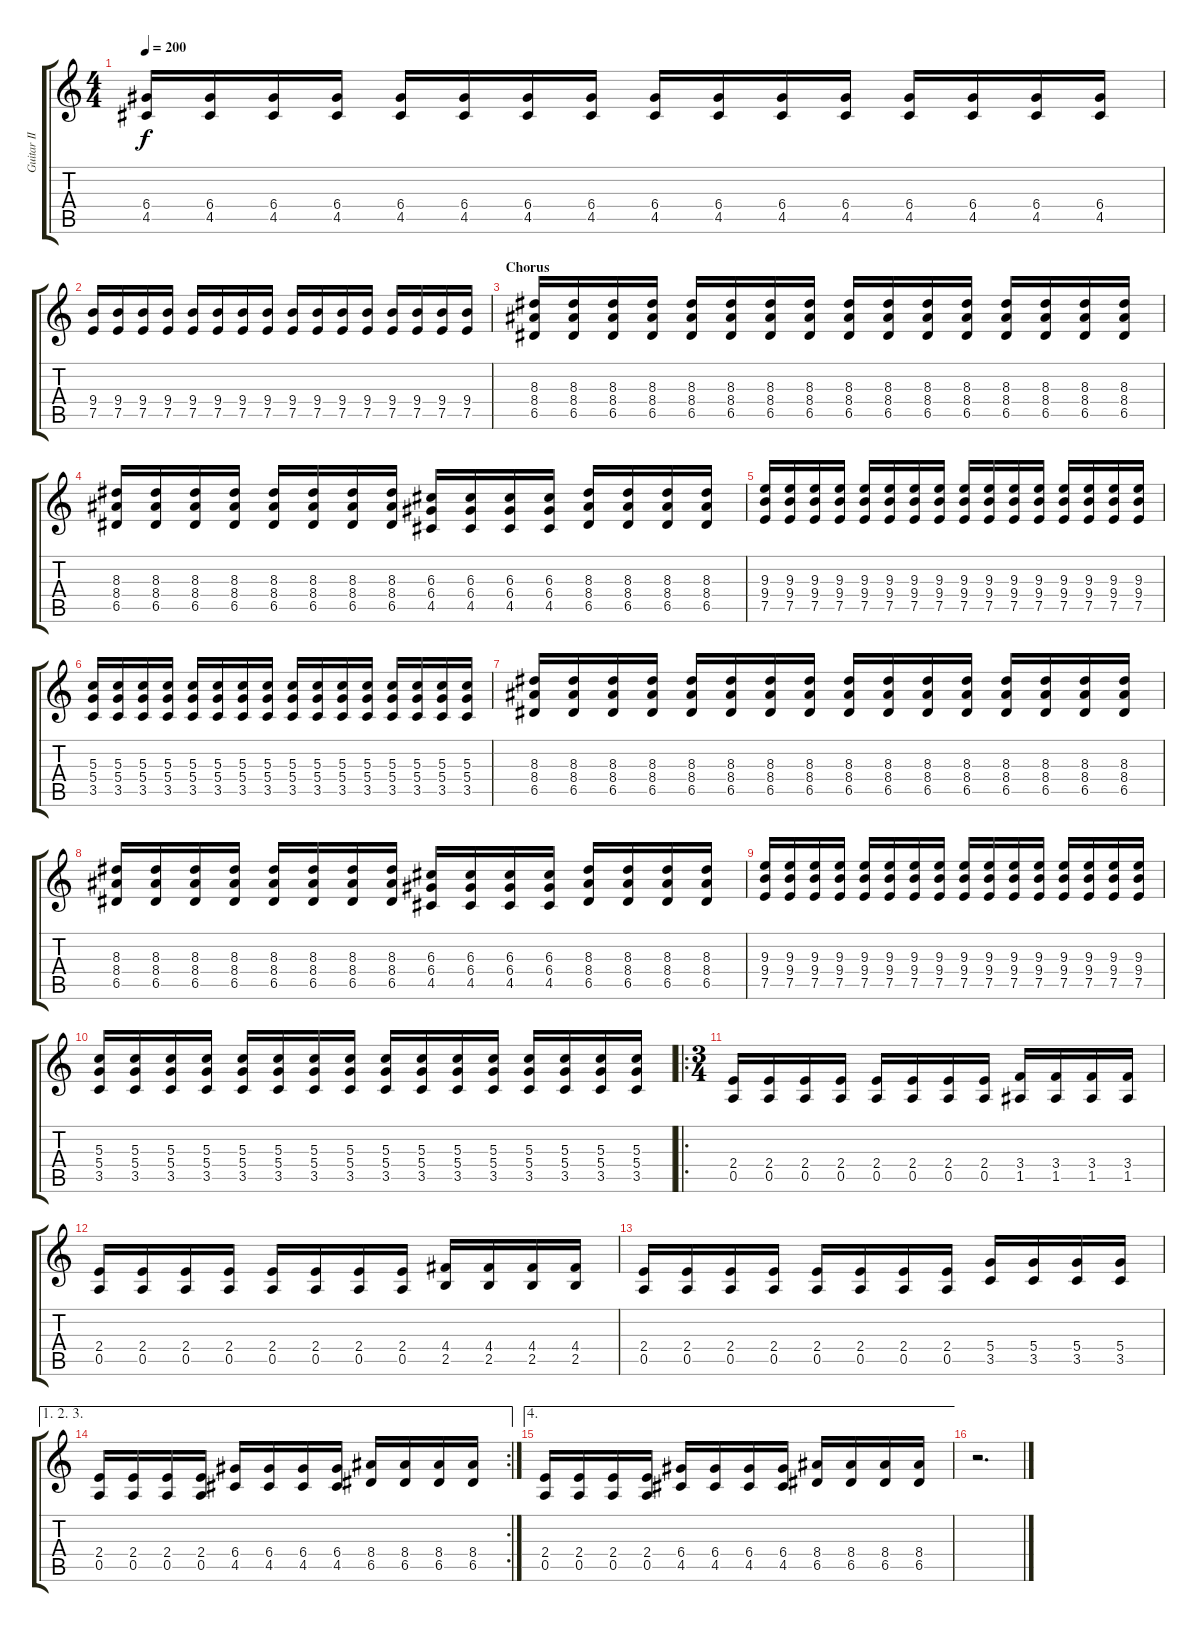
\track ("Guitar II" "Guitar II") {instrument distortionguitar}
\staff {score tabs}
\tuning (E4 B3 G3 D3 A2 E2) {hide}
\ts (4 4)
\tempo 200
\clef g2
\ks c
(6.4 4.5).16{dy f} (6.4 4.5).16 (6.4 4.5).16 (6.4 4.5).16 (6.4 4.5).16 (6.4 4.5).16 (6.4 4.5).16 (6.4 4.5).16 (6.4 4.5).16 (6.4 4.5).16 (6.4 4.5).16 (6.4 4.5).16 (6.4 4.5).16 (6.4 4.5).16 (6.4 4.5).16 (6.4 4.5).16 |
(9.4 7.5).16 (9.4 7.5).16 (9.4 7.5).16 (9.4 7.5).16 (9.4 7.5).16 (9.4 7.5).16 (9.4 7.5).16 (9.4 7.5).16 (9.4 7.5).16 (9.4 7.5).16 (9.4 7.5).16 (9.4 7.5).16 (9.4 7.5).16 (9.4 7.5).16 (9.4 7.5).16 (9.4 7.5).16 |
\section ("" "Chorus")
(8.3 8.4 6.5).16 (8.3 8.4 6.5).16 (8.3 8.4 6.5).16 (8.3 8.4 6.5).16 (8.3 8.4 6.5).16 (8.3 8.4 6.5).16 (8.3 8.4 6.5).16 (8.3 8.4 6.5).16 (8.3 8.4 6.5).16 (8.3 8.4 6.5).16 (8.3 8.4 6.5).16 (8.3 8.4 6.5).16 (8.3 8.4 6.5).16 (8.3 8.4 6.5).16 (8.3 8.4 6.5).16 (8.3 8.4 6.5).16 |
(8.3 8.4 6.5).16 (8.3 8.4 6.5).16 (8.3 8.4 6.5).16 (8.3 8.4 6.5).16 (8.3 8.4 6.5).16 (8.3 8.4 6.5).16 (8.3 8.4 6.5).16 (8.3 8.4 6.5).16 (6.3 6.4 4.5).16 (6.3 6.4 4.5).16 (6.3 6.4 4.5).16 (6.3 6.4 4.5).16 (8.3 8.4 6.5).16 (8.3 8.4 6.5).16 (8.3 8.4 6.5).16 (8.3 8.4 6.5).16 |
(9.3 9.4 7.5).16 (9.3 9.4 7.5).16 (9.3 9.4 7.5).16 (9.3 9.4 7.5).16 (9.3 9.4 7.5).16 (9.3 9.4 7.5).16 (9.3 9.4 7.5).16 (9.3 9.4 7.5).16 (9.3 9.4 7.5).16 (9.3 9.4 7.5).16 (9.3 9.4 7.5).16 (9.3 9.4 7.5).16 (9.3 9.4 7.5).16 (9.3 9.4 7.5).16 (9.3 9.4 7.5).16 (9.3 9.4 7.5).16 |
(5.3 5.4 3.5).16 (5.3 5.4 3.5).16 (5.3 5.4 3.5).16 (5.3 5.4 3.5).16 (5.3 5.4 3.5).16 (5.3 5.4 3.5).16 (5.3 5.4 3.5).16 (5.3 5.4 3.5).16 (5.3 5.4 3.5).16 (5.3 5.4 3.5).16 (5.3 5.4 3.5).16 (5.3 5.4 3.5).16 (5.3 5.4 3.5).16 (5.3 5.4 3.5).16 (5.3 5.4 3.5).16 (5.3 5.4 3.5).16 |
(8.3 8.4 6.5).16 (8.3 8.4 6.5).16 (8.3 8.4 6.5).16 (8.3 8.4 6.5).16 (8.3 8.4 6.5).16 (8.3 8.4 6.5).16 (8.3 8.4 6.5).16 (8.3 8.4 6.5).16 (8.3 8.4 6.5).16 (8.3 8.4 6.5).16 (8.3 8.4 6.5).16 (8.3 8.4 6.5).16 (8.3 8.4 6.5).16 (8.3 8.4 6.5).16 (8.3 8.4 6.5).16 (8.3 8.4 6.5).16 |
(8.3 8.4 6.5).16 (8.3 8.4 6.5).16 (8.3 8.4 6.5).16 (8.3 8.4 6.5).16 (8.3 8.4 6.5).16 (8.3 8.4 6.5).16 (8.3 8.4 6.5).16 (8.3 8.4 6.5).16 (6.3 6.4 4.5).16 (6.3 6.4 4.5).16 (6.3 6.4 4.5).16 (6.3 6.4 4.5).16 (8.3 8.4 6.5).16 (8.3 8.4 6.5).16 (8.3 8.4 6.5).16 (8.3 8.4 6.5).16 |
(9.3 9.4 7.5).16 (9.3 9.4 7.5).16 (9.3 9.4 7.5).16 (9.3 9.4 7.5).16 (9.3 9.4 7.5).16 (9.3 9.4 7.5).16 (9.3 9.4 7.5).16 (9.3 9.4 7.5).16 (9.3 9.4 7.5).16 (9.3 9.4 7.5).16 (9.3 9.4 7.5).16 (9.3 9.4 7.5).16 (9.3 9.4 7.5).16 (9.3 9.4 7.5).16 (9.3 9.4 7.5).16 (9.3 9.4 7.5).16 |
(5.3 5.4 3.5).16 (5.3 5.4 3.5).16 (5.3 5.4 3.5).16 (5.3 5.4 3.5).16 (5.3 5.4 3.5).16 (5.3 5.4 3.5).16 (5.3 5.4 3.5).16 (5.3 5.4 3.5).16 (5.3 5.4 3.5).16 (5.3 5.4 3.5).16 (5.3 5.4 3.5).16 (5.3 5.4 3.5).16 (5.3 5.4 3.5).16 (5.3 5.4 3.5).16 (5.3 5.4 3.5).16 (5.3 5.4 3.5).16 |
\ro
\ts (3 4)
(2.4 0.5).16 (2.4 0.5).16 (2.4 0.5).16 (2.4 0.5).16 (2.4 0.5).16 (2.4 0.5).16 (2.4 0.5).16 (2.4 0.5).16 (3.4 1.5).16 (3.4 1.5).16 (3.4 1.5).16 (3.4 1.5).16 |
(2.4 0.5).16 (2.4 0.5).16 (2.4 0.5).16 (2.4 0.5).16 (2.4 0.5).16 (2.4 0.5).16 (2.4 0.5).16 (2.4 0.5).16 (4.4 2.5).16 (4.4 2.5).16 (4.4 2.5).16 (4.4 2.5).16 |
(2.4 0.5).16 (2.4 0.5).16 (2.4 0.5).16 (2.4 0.5).16 (2.4 0.5).16 (2.4 0.5).16 (2.4 0.5).16 (2.4 0.5).16 (5.4 3.5).16 (5.4 3.5).16 (5.4 3.5).16 (5.4 3.5).16 |
\ae (1 2 3)
\rc 2
(2.4 0.5).16 (2.4 0.5).16 (2.4 0.5).16 (2.4 0.5).16 (6.4 4.5).16 (6.4 4.5).16 (6.4 4.5).16 (6.4 4.5).16 (8.4 6.5).16 (8.4 6.5).16 (8.4 6.5).16 (8.4 6.5).16 |
\ae 4
(2.4 0.5).16 (2.4 0.5).16 (2.4 0.5).16 (2.4 0.5).16 (6.4 4.5).16 (6.4 4.5).16 (6.4 4.5).16 (6.4 4.5).16 (8.4 6.5).16 (8.4 6.5).16 (8.4 6.5).16 (8.4 6.5).16 |
r.2{d}
